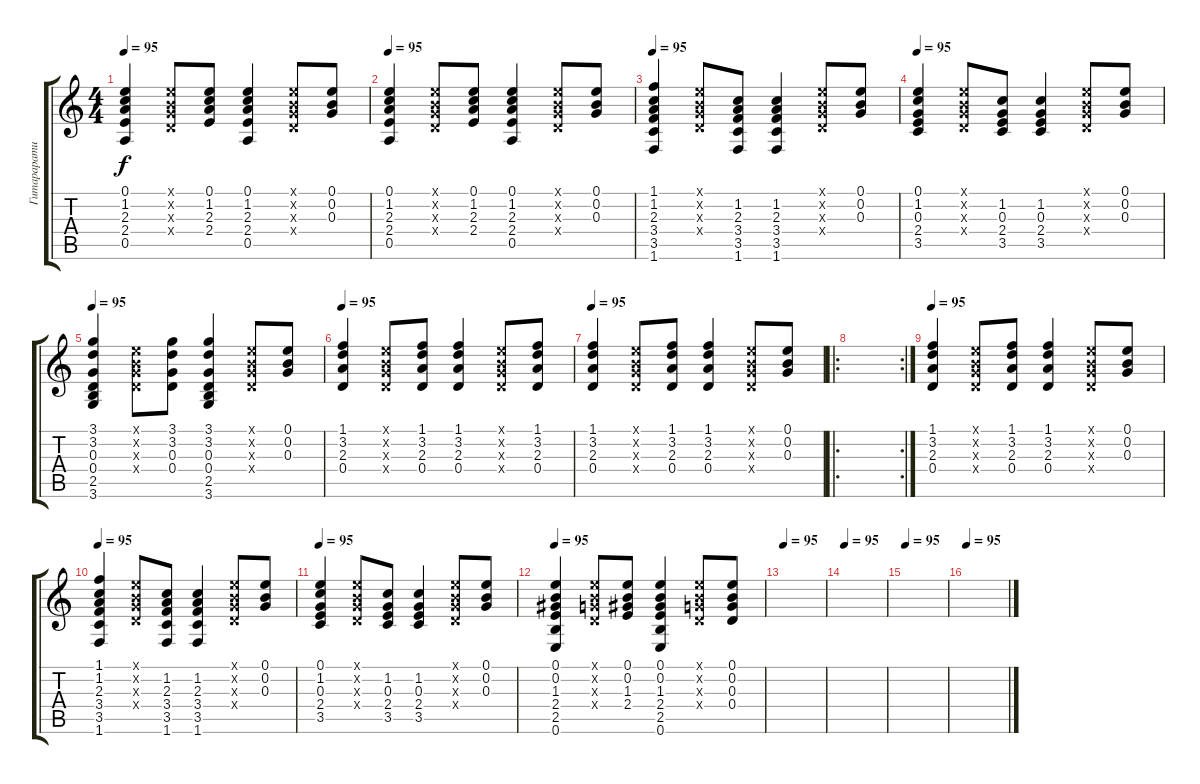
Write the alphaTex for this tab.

\track ("ГитараратиГ" "Гитарарати") {instrument acousticguitarsteel}
\staff {score tabs}
\tuning (E4 B3 G3 D3 A2 E2) {hide}
\ts (4 4)
\tempo 95
\clef g2
\ks c
(0.1 1.2 2.3 2.4 0.5).4{dy f} (0.1{x} 0.2{x} 0.3{x} 0.4{x}).8 (0.1 1.2 2.3 2.4).8 (0.1 1.2 2.3 2.4 0.5).4 (0.1{x} 0.2{x} 0.3{x} 0.4{x}).8 (0.1 0.2 0.3).8 |
\tempo 95
(0.1 1.2 2.3 2.4 0.5).4 (0.1{x} 0.2{x} 0.3{x} 0.4{x}).8 (0.1 1.2 2.3 2.4).8 (0.1 1.2 2.3 2.4 0.5).4 (0.1{x} 0.2{x} 0.3{x} 0.4{x}).8 (0.1 0.2 0.3).8 |
\tempo 95
(1.1 1.2 2.3 3.4 3.5 1.6).4 (0.1{x} 0.2{x} 0.3{x} 0.4{x}).8 (1.2 2.3 3.4 3.5 1.6).8 (1.2 2.3 3.4 3.5 1.6).4 (0.1{x} 0.2{x} 0.3{x} 0.4{x}).8 (0.1 0.2 0.3).8 |
\tempo 95
(0.1 1.2 0.3 2.4 3.5).4 (0.1{x} 0.2{x} 0.3{x} 0.4{x}).8 (1.2 0.3 2.4 3.5).8 (1.2 0.3 2.4 3.5).4 (0.1{x} 0.2{x} 0.3{x} 0.4{x}).8 (0.1 0.2 0.3).8 |
\tempo 95
(3.1 3.2 0.3 0.4 2.5 3.6).4 (0.1{x} 0.2{x} 0.3{x} 0.4{x}).8 (3.1 3.2 0.3 0.4).8 (3.1 3.2 0.3 0.4 2.5 3.6).4 (0.1{x} 0.2{x} 0.3{x} 0.4{x}).8 (0.1 0.2 0.3).8 |
\tempo 95
(1.1 3.2 2.3 0.4).4 (0.1{x} 0.2{x} 0.3{x} 0.4{x}).8 (1.1 3.2 2.3 0.4).8 (1.1 3.2 2.3 0.4).4 (0.1{x} 0.2{x} 0.3{x} 0.4{x}).8 (1.1 3.2 2.3 0.4).8 |
\tempo 95
(1.1 3.2 2.3 0.4).4 (0.1{x} 0.2{x} 0.3{x} 0.4{x}).8 (1.1 3.2 2.3 0.4).8 (1.1 3.2 2.3 0.4).4 (0.1{x} 0.2{x} 0.3{x} 0.4{x}).8 (0.1 0.2 0.3).8 |
\ro
\rc 2
|
\tempo 95
(1.1 3.2 2.3 0.4).4 (0.1{x} 0.2{x} 0.3{x} 0.4{x}).8 (1.1 3.2 2.3 0.4).8 (1.1 3.2 2.3 0.4).4 (0.1{x} 0.2{x} 0.3{x} 0.4{x}).8 (0.1 0.2 0.3).8 |
\tempo 95
(1.1 1.2 2.3 3.4 3.5 1.6).4 (0.1{x} 0.2{x} 0.3{x} 0.4{x}).8 (1.2 2.3 3.4 3.5 1.6).8 (1.2 2.3 3.4 3.5 1.6).4 (0.1{x} 0.2{x} 0.3{x} 0.4{x}).8 (0.1 0.2 0.3).8 |
\tempo 95
(0.1 1.2 0.3 2.4 3.5).4 (0.1{x} 0.2{x} 0.3{x} 0.4{x}).8 (1.2 0.3 2.4 3.5).8 (1.2 0.3 2.4 3.5).4 (0.1{x} 0.2{x} 0.3{x} 0.4{x}).8 (0.1 0.2 0.3).8 |
\tempo 95
(0.1 0.2 1.3 2.4 2.5 0.6).4 (0.1{x} 0.2{x} 0.3{x} 0.4{x}).8 (0.1 0.2 1.3 2.4).8 (0.1 0.2 1.3 2.4 2.5 0.6).4 (0.1{x} 0.2{x} 0.3{x} 0.4{x}).8 (0.1 0.2 0.3 0.4).8 |
\tempo 95
|
\tempo 95
|
\tempo 95
|
\tempo 95
